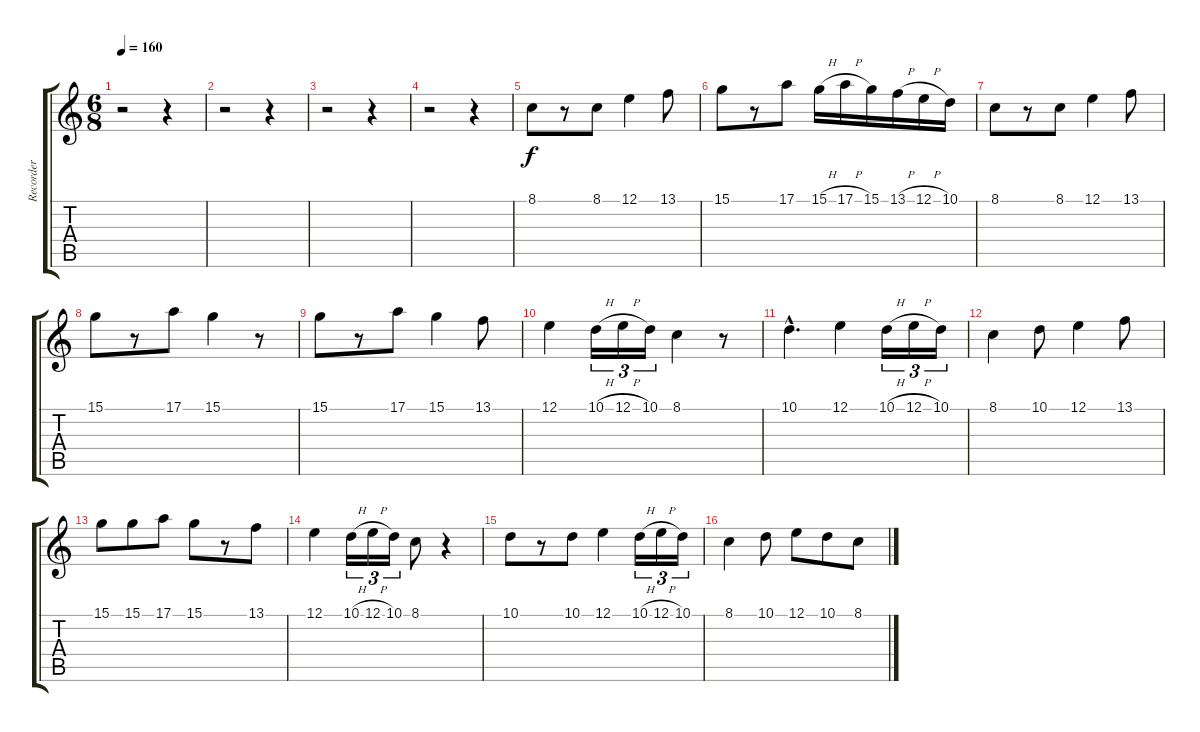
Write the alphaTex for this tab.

\track ("Recorder" "Recorder") {instrument recorder}
\staff {score tabs}
\tuning (E4 B3 G3 D3 A2 E2) {hide}
\ts (6 8)
\tempo 160
\clef g2
\ks c
r.2{dy f} r.4 |
r.2 r.4 |
r.2 r.4 |
r.2 r.4 |
8.1.8 r.8 8.1.8 12.1.4 13.1.8 |
15.1.8 r.8 17.1.8 15.1{h}.16 17.1{h}.16 15.1.16 13.1{h}.16 12.1{h}.16 10.1.16 |
8.1.8 r.8 8.1.8 12.1.4 13.1.8 |
15.1.8 r.8 17.1.8 15.1.4 r.8 |
15.1.8 r.8 17.1.8 15.1.4 13.1.8 |
12.1.4 10.1{h}.16{tu (3 2)} 12.1{h}.16{tu (3 2)} 10.1.16{tu (3 2)} 8.1.4 r.8 |
10.1{hac}.4{d} 12.1.4 10.1{h}.16{tu (3 2)} 12.1{h}.16{tu (3 2)} 10.1.16{tu (3 2)} |
8.1.4 10.1.8 12.1.4 13.1.8 |
15.1.8 15.1.8 17.1.8 15.1.8 r.8 13.1.8 |
12.1.4 10.1{h}.16{tu (3 2)} 12.1{h}.16{tu (3 2)} 10.1.16{tu (3 2)} 8.1.8 r.4 |
10.1.8 r.8 10.1.8 12.1.4 10.1{h}.16{tu (3 2)} 12.1{h}.16{tu (3 2)} 10.1.16{tu (3 2)} |
8.1.4 10.1.8 12.1.8 10.1.8 8.1.8
